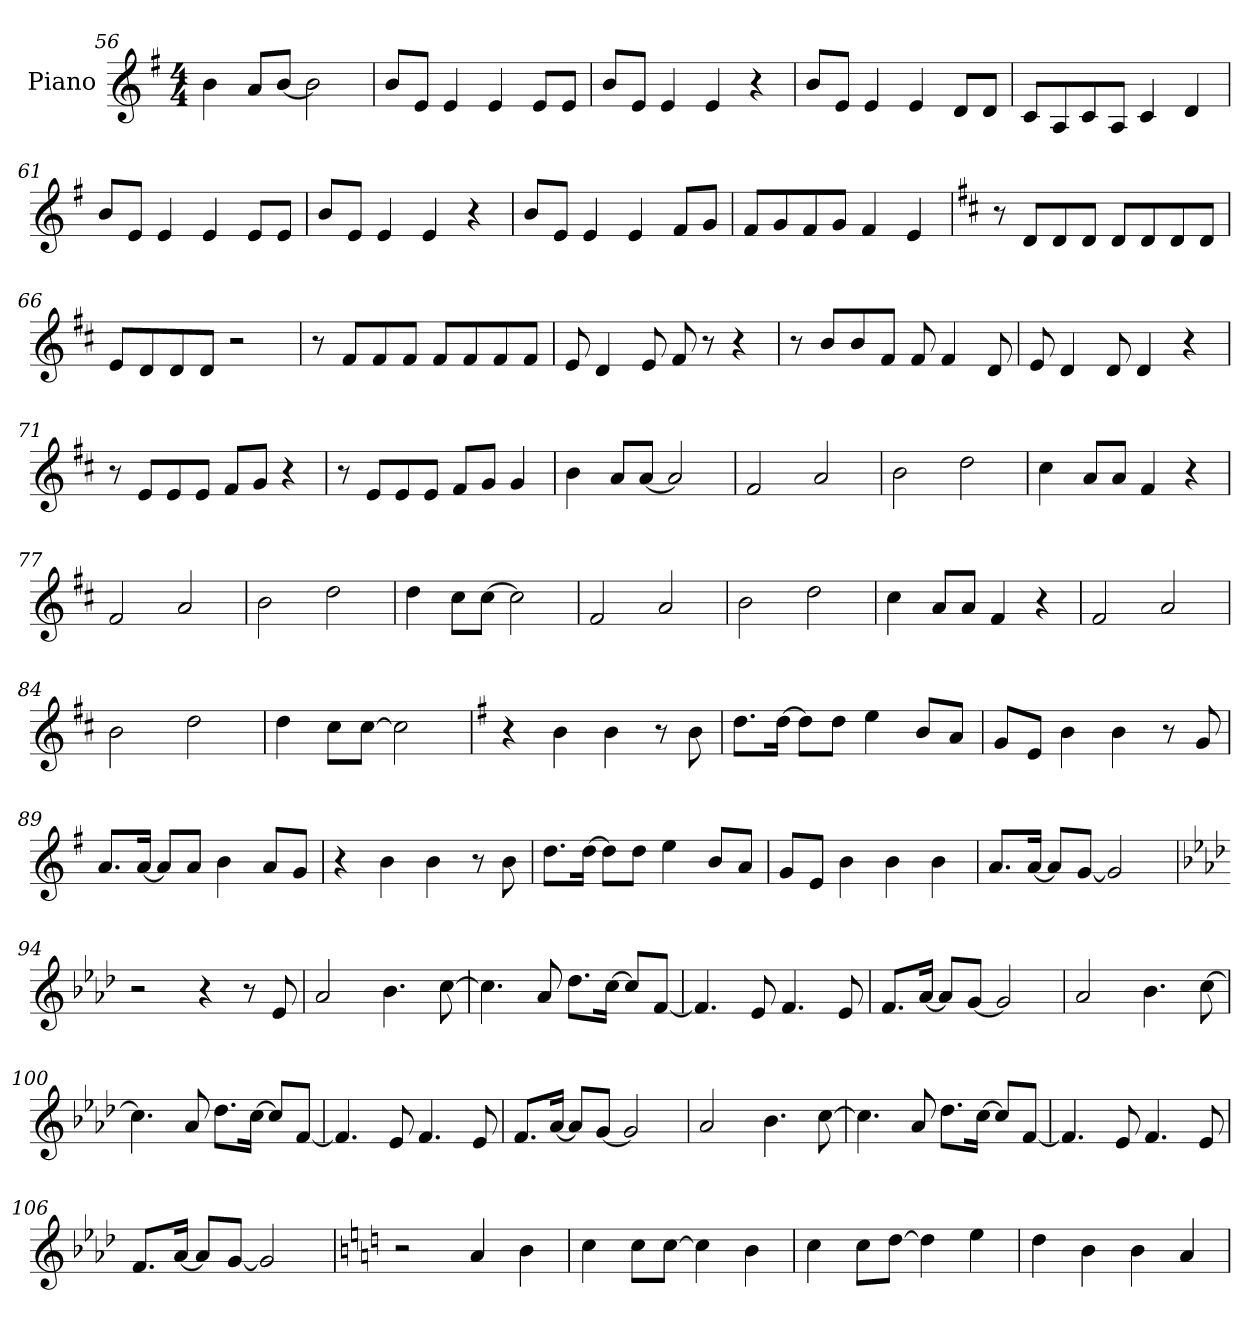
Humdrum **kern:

**kern
*part1
*staff1
*I"Piano
*I'Pno.
*clefG2
*k[f#]
*M4/4
=56
4b\
8a/L
[8b/J
2b\]
=57
8b/L
8e/J
4e/
4e/
8e/L
8e/J
=58
8b/L
8e/J
4e/
4e/
4r
=59
8b/L
8e/J
4e/
4e/
8d/L
8d/J
=60
8c/L
8A/
8c/
8A/J
4c/
4d/
=61
8b/L
8e/J
4e/
4e/
8e/L
8e/J
!!LO:LB:g=z
=62
8b/L
8e/J
4e/
4e/
4r
=63
8b/L
8e/J
4e/
4e/
8f#/L
8g/J
=64
8f#/L
8g/
8f#/
8g/J
4f#/
4e/
=65
*k[f#c#]
8r
8d/L
8d/
8d/J
8d/L
8d/
8d/
8d/J
=66
8e/L
8d/
8d/
8d/J
2r
=67
8r
8f#/L
8f#/
8f#/J
8f#/L
8f#/
8f#/
8f#/J
!!LO:PB:g=z
=68
8e/
4d/
8e/
8f#/
8r
4r
=69
8r
8b/L
8b/
8f#/J
8f#/
4f#/
8d/
=70
8e/
4d/
8d/
4d/
4r
=71
8r
8e/L
8e/
8e/J
8f#/L
8g/J
4r
=72
8r
8e/L
8e/
8e/J
8f#/L
8g/J
4g/
=73
4b\
8a/L
[8a/J
2a/]
!!LO:LB:g=z
=74
2f#/
2a/
=75
2b\
2dd\
=76
4cc#\
8a/L
8a/J
4f#/
4r
=77
2f#/
2a/
=78
2b\
2dd\
=79
4dd\
8cc#\L
[8cc#\J
2cc#\]
=80
2f#/
2a/
=81
2b\
2dd\
=82
4cc#\
8a/L
8a/J
4f#/
4r
=83
2f#/
2a/
=84
2b\
2dd\
!!LO:LB:g=z
=85
4dd\
8cc#\L
[8cc#\J
2cc#\]
=86
*k[f#]
4r
4b\
4b\
8r
8b\
=87
8.dd\L
[16dd\Jk
8dd\L]
8dd\J
4ee\
8b/L
8a/J
=88
8g/L
8e/J
4b\
4b\
8r
8g/
=89
8.a/L
[16a/Jk
8a/L]
8a/J
4b\
8a/L
8g/J
=90
4r
4b\
4b\
8r
8b\
!!LO:LB:g=z
=91
8.dd\L
[16dd\Jk
8dd\L]
8dd\J
4ee\
8b/L
8a/J
=92
8g/L
8e/J
4b\
4b\
4b\
=93
8.a/L
[16a/Jk
8a/L]
[8g/J
2g/]
=94
*k[b-e-a-d-]
2r
4r
8r
8e-/
=95
2a-/
4.b-\
[8cc\
=96
4.cc\]
8a-/
8.dd-\L
[16cc\Jk
8cc/L]
[8f/J
!!LO:LB:g=z
=97
4.f/]
8e-/
4.f/
8e-/
=98
8.f/L
[16a-/Jk
8a-/L]
[8g/J
2g/]
=99
2a-/
4.b-\
[8cc\
=100
4.cc\]
8a-/
8.dd-\L
[16cc\Jk
8cc/L]
[8f/J
=101
4.f/]
8e-/
4.f/
8e-/
=102
8.f/L
[16a-/Jk
8a-/L]
[8g/J
2g/]
=103
2a-/
4.b-\
[8cc\
!!LO:LB:g=z
=104
4.cc\]
8a-/
8.dd-\L
[16cc\Jk
8cc/L]
[8f/J
=105
4.f/]
8e-/
4.f/
8e-/
=106
8.f/L
[16a-/Jk
8a-/L]
[8g/J
2g/]
=107
*k[]
2r
4a/
4b\
=108
4cc\
8cc\L
[8cc\J
4cc\]
4b\
=109
4cc\
8cc\L
[8dd\J
4dd\]
4ee\
=110
4dd\
4b\
4b\
4a/
=
*-
